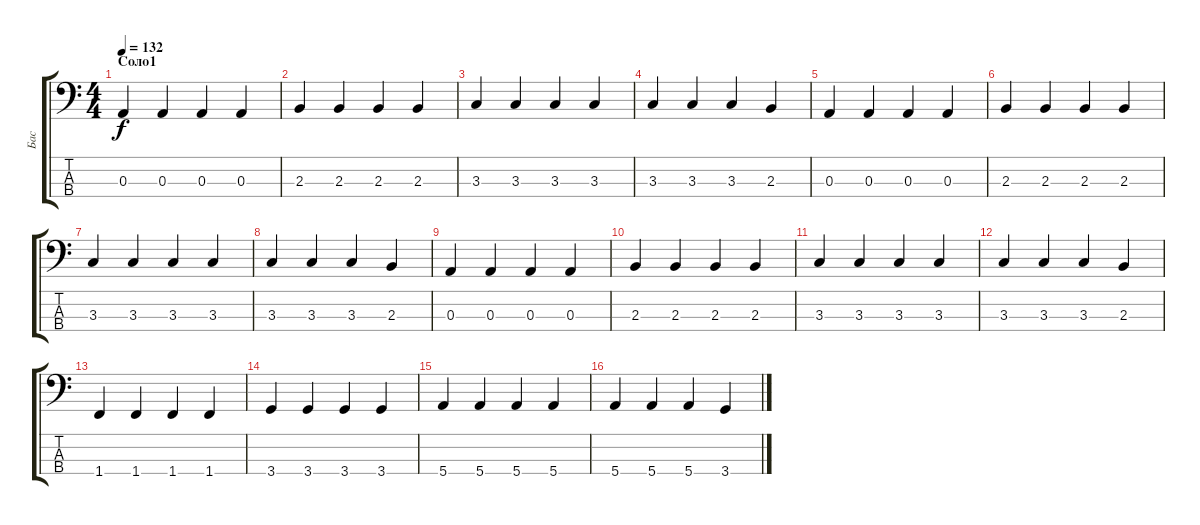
\track ("Бас" "Бас") {instrument electricbassfinger}
\staff {score tabs}
\tuning (G2 D2 A1 E1) {hide}
\ts (4 4)
\section ("" "Соло1")
\tempo 132
\clef f4
\ks c
0.3.4{dy f} 0.3.4 0.3.4 0.3.4 |
2.3.4 2.3.4 2.3.4 2.3.4 |
3.3.4 3.3.4 3.3.4 3.3.4 |
3.3.4 3.3.4 3.3.4 2.3.4 |
0.3.4 0.3.4 0.3.4 0.3.4 |
2.3.4 2.3.4 2.3.4 2.3.4 |
3.3.4 3.3.4 3.3.4 3.3.4 |
3.3.4 3.3.4 3.3.4 2.3.4 |
0.3.4 0.3.4 0.3.4 0.3.4 |
2.3.4 2.3.4 2.3.4 2.3.4 |
3.3.4 3.3.4 3.3.4 3.3.4 |
3.3.4 3.3.4 3.3.4 2.3.4 |
1.4.4 1.4.4 1.4.4 1.4.4 |
3.4.4 3.4.4 3.4.4 3.4.4 |
5.4.4 5.4.4 5.4.4 5.4.4 |
5.4.4 5.4.4 5.4.4 3.4.4
